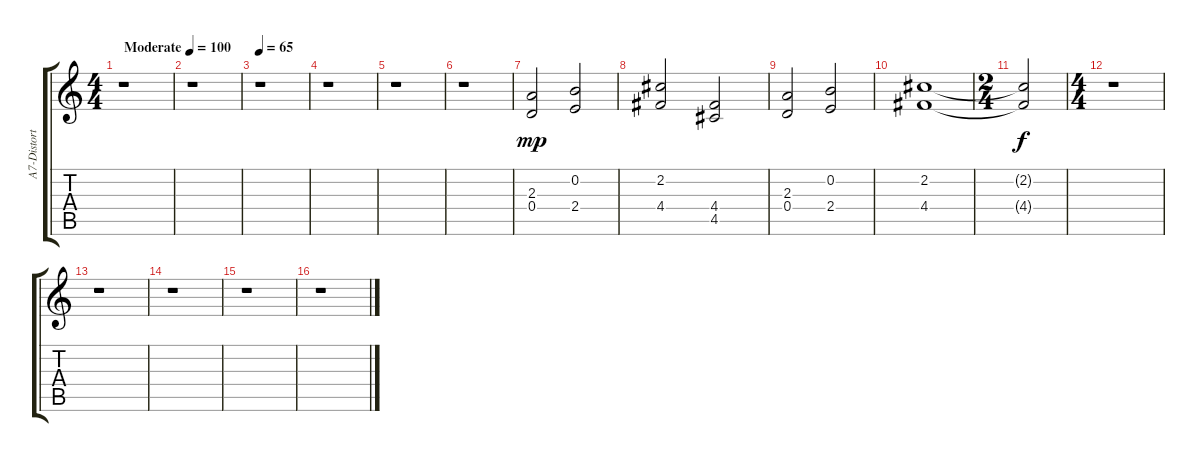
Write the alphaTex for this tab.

\track ("A7-DistortionGt" "A7-Distort") {instrument electricguitarclean}
\staff {score tabs}
\tuning (E4 B3 G3 D3 A2 E2) {hide}
\ts (4 4)
\tempo (100 "Moderate")
\tempo 120
\tempo (100 "Moderate")
\clef g2
\ks c
r.1{dy mp instrument electricguitarclean} |
r.1 |
\tempo 65
r.1 |
r.1 |
r.1 |
r.1 |
(2.3 0.4).2 (0.2 2.4).2 |
(2.2 4.4).2 (4.4 4.5).2 |
(2.3 0.4).2 (0.2 2.4).2 |
(2.2 4.4).1 |
\ts (2 4)
(2.2{t} 4.4{t}).2{dy f} |
\ts (4 4)
r.1 |
r.1 |
r.1 |
r.1 |
r.1
